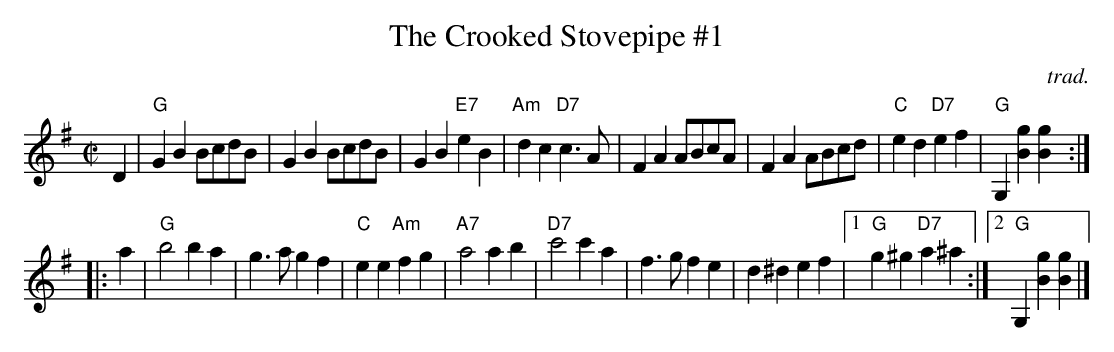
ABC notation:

X:1
T: Crooked Stovepipe #1, The
C: trad.
M: C|
K: G
D2 |\
"G"G2B2 BcdB | G2B2 BcdB | G2B2 "E7"e2B2 | "Am"d2c2 "D7"c3A |\
F2A2 ABcA | F2A2 ABcd | "C"e2d2 "D7"e2f2 | "G"G,2[B2g2] [B2g2] :|
|: a2 |\
"G"b4 b2a2 | g3a g2f2 | "C"e2e2 "Am"f2g2 | "A7"a4 a2b2 |\
"D7"c'4 c'2a2 | f3g f2e2 | d2^d2 e2f2 |1 "G"g2^g2 "D7"a2^a2 :|2 "G"G,2[B2g2] [B2g2] |]
